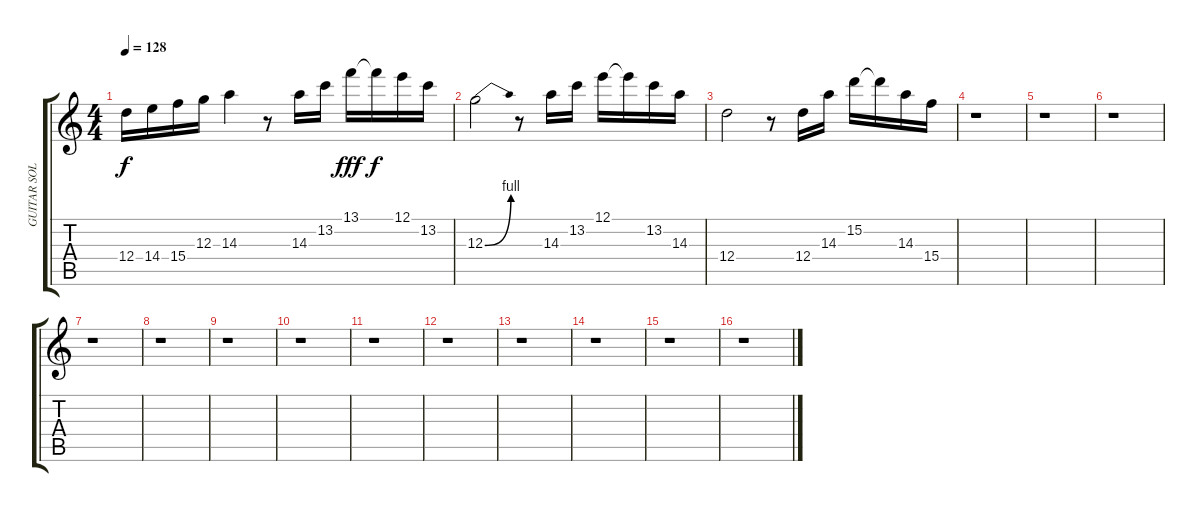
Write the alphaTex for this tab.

\track ("GUITAR SOLO" "GUITAR SOL") {instrument acousticguitarnylon}
\staff {score tabs}
\tuning (E4 B3 G3 D3 A2 E2) {hide}
\ts (4 4)
\tempo 128
\clef g2
\ks c
12.4.16{dy f volume 11} 14.4.16 15.4.16 12.3.16 14.3.4 r.8 14.3.16 13.2.16 13.1.16{dy fff} 13.1{t}.16{dy f} 12.1.16 13.2.16 |
12.3{be (bend 0 0 60 4)}.2{volume 10} r.8 14.3.16 13.2.16 12.1.16 12.1{t}.16 13.2.16 14.3.16 |
12.4.2{volume 9} r.8 12.4.16 14.3.16 15.2.16 15.2{t}.16 14.3.16 15.4.16 |
r.1 |
r.1 |
r.1 |
r.1 |
r.1 |
r.1 |
r.1 |
r.1 |
r.1 |
r.1 |
r.1 |
r.1 |
r.1
